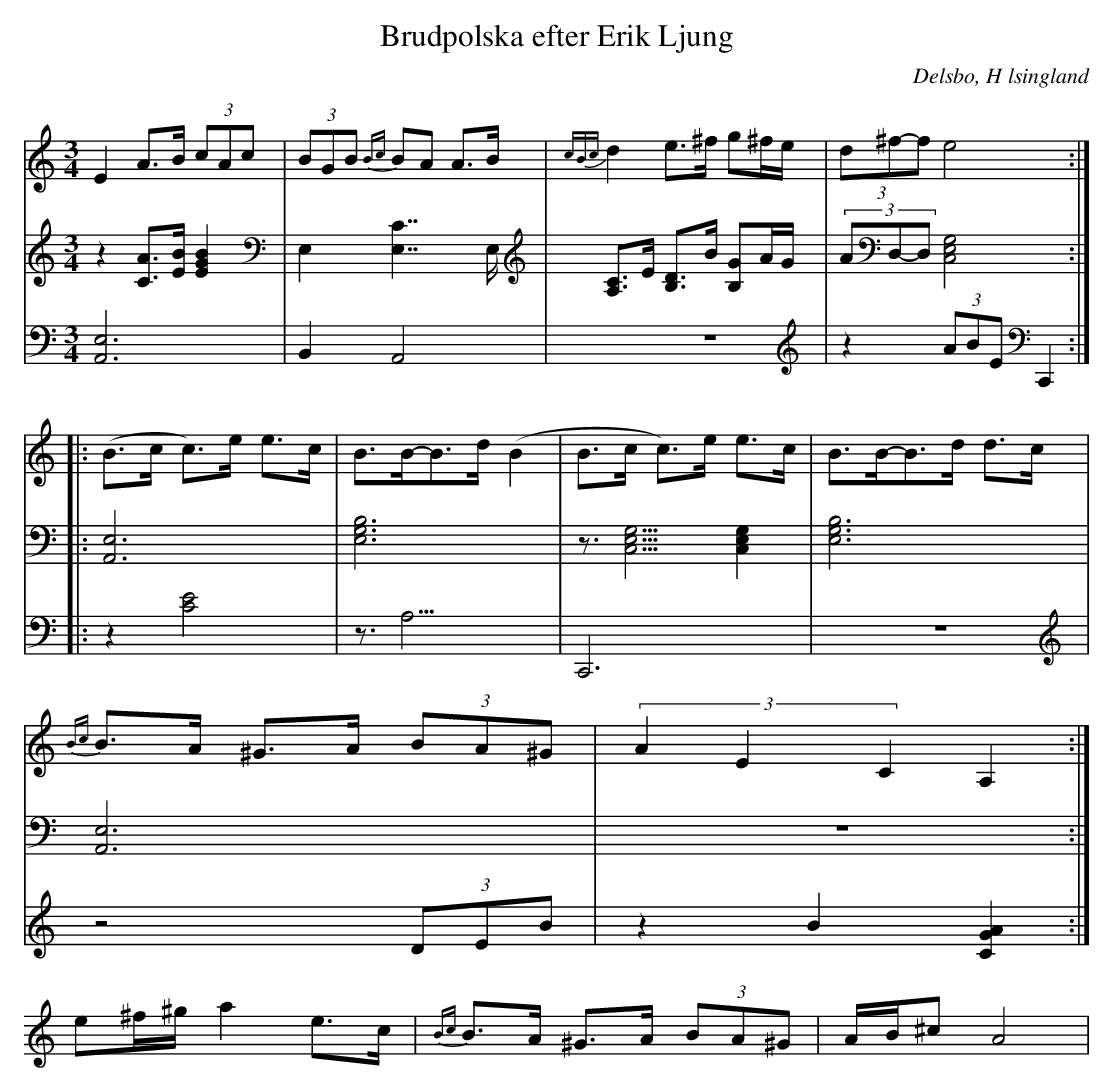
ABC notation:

X:1
T: Brudpolska efter Erik Ljung
Q: 105
O: Delsbo, H lsingland
M: 3/4
L: 1/8
K: Am
V:1
V:2
V:3 Merge
V:1
E2 A>B (3cAc| (3BGB {Bc}BA A>B|{cBc}d2 e>^f g^f/e/|(3d^f-f e4 :|
|:(B>c c)>e e>c|B>B-B>d (B2|B>c c)>e e>c|B>B-B>d d>c|
{Bc}B>A ^G>A (3BA^G|(3A2E2C2 A,2:|
e^f/^g/ a2 e>c|{Bc}B>A ^G>A (3BA^G|A/B/^c A4|
V:2
z2 [AC]>[BE] [B2E2G2]|E,2 [C7/2E,7/2]E,/|[A,C]>E [B,D]>B [B,G]A/G/|(3AD,-D, [E,4G,4C,4]:|
|:[A,,6E,6]|[E,6G,6B,6]|z3/2[E,5/2G,5/2C,5/2] [E,2G,2C,2]|[E,6G,6B,6]|
[A,,6E,6]|z6:|
V:3
[A,,6E,6]|B,,2 A,,4|z6|z2 (3ABE C,,2:|
|:z2 [C4E4]|z3<A,3|C,,6|z6|
z4 (3DEB|z2 B2 [G2A2C2]:|
